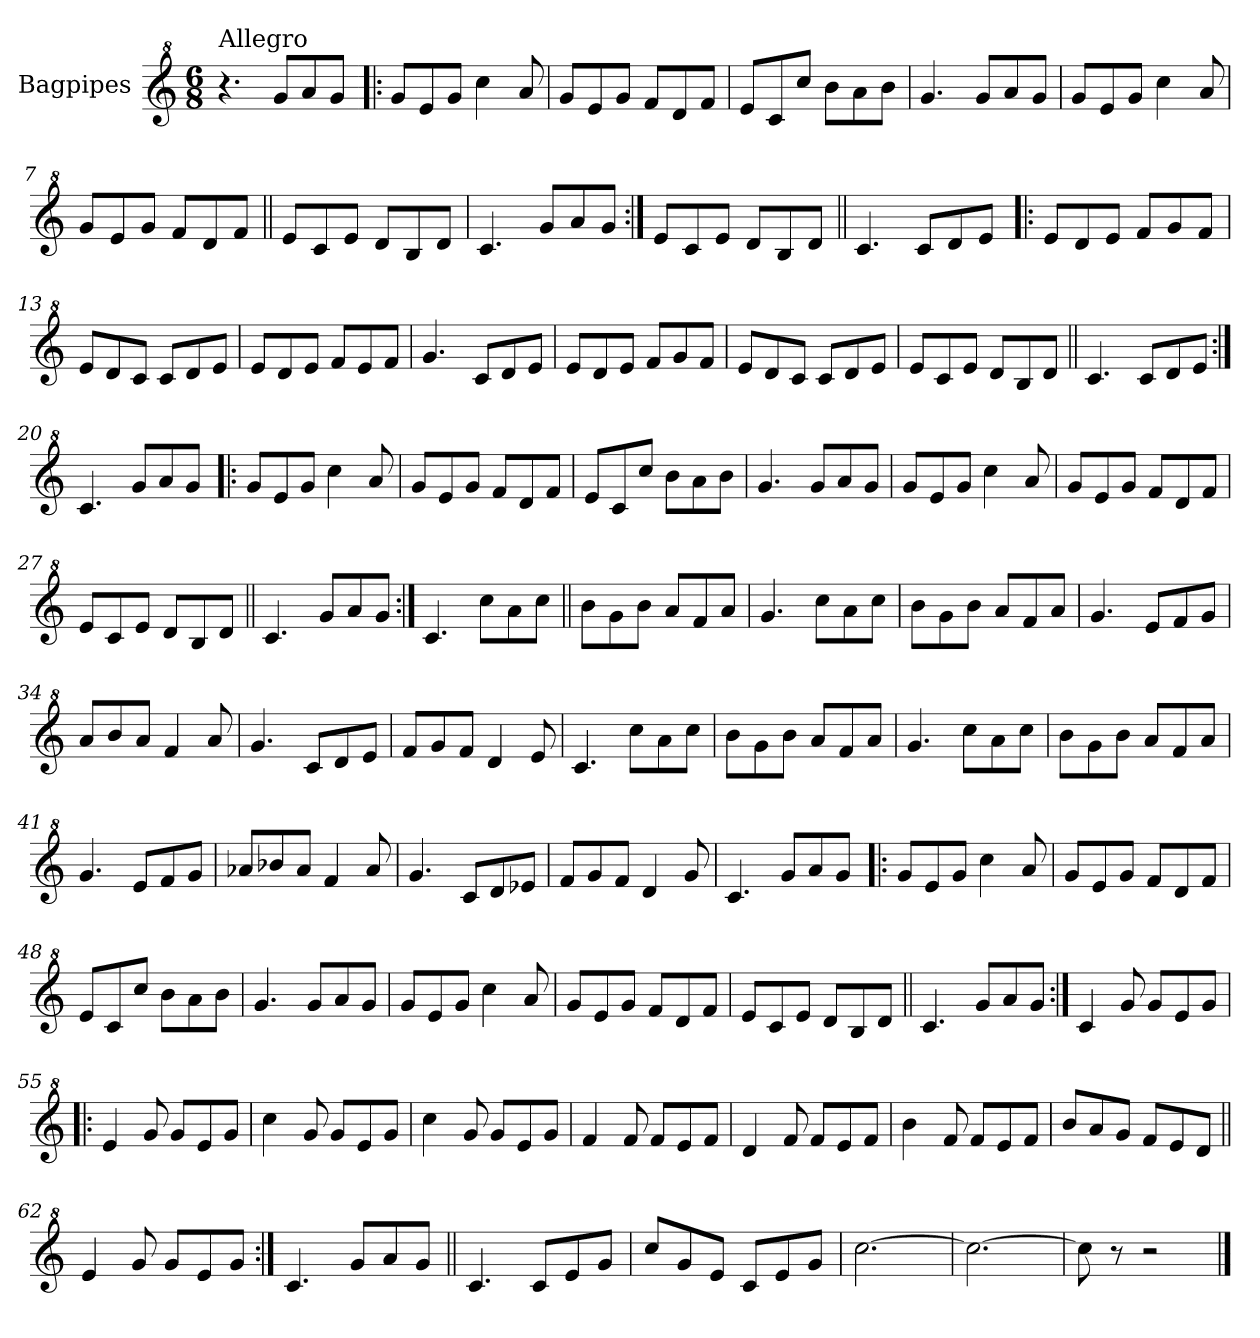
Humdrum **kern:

**kern
*part1
*staff1
*I"Bagpipes
*I'Bag
*clefG^2
*k[]
*C:
*M6/8
=1
!LO:TX:a:t=Allegro
4.r
8gg/L
8aa/
8gg/J
=2!|:
8gg/L
8ee/
8gg/J
4ccc\
8aa/
=3
8gg/L
8ee/
8gg/J
8ff/L
8dd/
8ff/J
=4
8ee/L
8cc/
8ccc/J
8bb\L
8aa\
8bb\J
=5
4.gg/
8gg/L
8aa/
8gg/J
=6
8gg/L
8ee/
8gg/J
4ccc\
8aa/
=7
8gg/L
8ee/
8gg/J
8ff/L
8dd/
8ff/J
!!LO:LB:g=z
=8||
8ee/L
8cc/
8ee/J
8dd/L
8b/
8dd/J
=9
4.cc/
8gg/L
8aa/
8gg/J
=10:|!
8ee/L
8cc/
8ee/J
8dd/L
8b/
8dd/J
=11||
4.cc/
8cc/L
8dd/
8ee/J
=12!|:
8ee/L
8dd/
8ee/J
8ff/L
8gg/
8ff/J
=13
8ee/L
8dd/
8cc/J
8cc/L
8dd/
8ee/J
=14
8ee/L
8dd/
8ee/J
8ff/L
8ee/
8ff/J
!!LO:LB:g=z
=15
4.gg/
8cc/L
8dd/
8ee/J
=16
8ee/L
8dd/
8ee/J
8ff/L
8gg/
8ff/J
=17
8ee/L
8dd/
8cc/J
8cc/L
8dd/
8ee/J
=18
8ee/L
8cc/
8ee/J
8dd/L
8b/
8dd/J
=19||
4.cc/
8cc/L
8dd/
8ee/J
=20:|!
4.cc/
8gg/L
8aa/
8gg/J
=21!|:
8gg/L
8ee/
8gg/J
4ccc\
8aa/
!!LO:LB:g=z
=22
8gg/L
8ee/
8gg/J
8ff/L
8dd/
8ff/J
=23
8ee/L
8cc/
8ccc/J
8bb\L
8aa\
8bb\J
=24
4.gg/
8gg/L
8aa/
8gg/J
=25
8gg/L
8ee/
8gg/J
4ccc\
8aa/
=26
8gg/L
8ee/
8gg/J
8ff/L
8dd/
8ff/J
=27
8ee/L
8cc/
8ee/J
8dd/L
8b/
8dd/J
=28||
4.cc/
8gg/L
8aa/
8gg/J
!!LO:LB:g=z
=29:|!
4.cc/
8ccc\L
8aa\
8ccc\J
=30||
8bb\L
8gg\
8bb\J
8aa/L
8ff/
8aa/J
=31
4.gg/
8ccc\L
8aa\
8ccc\J
=32
8bb\L
8gg\
8bb\J
8aa/L
8ff/
8aa/J
=33
4.gg/
8ee/L
8ff/
8gg/J
=34
8aa/L
8bb/
8aa/J
4ff/
8aa/
=35
4.gg/
8cc/L
8dd/
8ee/J
!!LO:LB:g=z
=36
8ff/L
8gg/
8ff/J
4dd/
8ee/
=37
4.cc/
8ccc\L
8aa\
8ccc\J
=38
8bb\L
8gg\
8bb\J
8aa/L
8ff/
8aa/J
=39
4.gg/
8ccc\L
8aa\
8ccc\J
=40
8bb\L
8gg\
8bb\J
8aa/L
8ff/
8aa/J
=41
4.gg/
8ee/L
8ff/
8gg/J
=42
8aa-X/L
8bb-X/
8aa-/J
4ff/
8aa-/
!!LO:LB:g=z
=43
4.gg/
8cc/L
8dd/
8ee-X/J
=44
8ff/L
8gg/
8ff/J
4dd/
8gg/
=45
4.cc/
8gg/L
8aa/
8gg/J
=46!|:
8gg/L
8ee/
8gg/J
4ccc\
8aa/
=47
8gg/L
8ee/
8gg/J
8ff/L
8dd/
8ff/J
=48
8ee/L
8cc/
8ccc/J
8bb\L
8aa\
8bb\J
=49
4.gg/
8gg/L
8aa/
8gg/J
!!LO:LB:g=z
=50
8gg/L
8ee/
8gg/J
4ccc\
8aa/
=51
8gg/L
8ee/
8gg/J
8ff/L
8dd/
8ff/J
=52
8ee/L
8cc/
8ee/J
8dd/L
8b/
8dd/J
=53||
4.cc/
8gg/L
8aa/
8gg/J
=54:|!
4cc/
8gg/
8gg/L
8ee/
8gg/J
=55!|:
4ee/
8gg/
8gg/L
8ee/
8gg/J
=56
4ccc\
8gg/
8gg/L
8ee/
8gg/J
!!LO:LB:g=z
=57
4ccc\
8gg/
8gg/L
8ee/
8gg/J
=58
4ff/
8ff/
8ff/L
8ee/
8ff/J
=59
4dd/
8ff/
8ff/L
8ee/
8ff/J
=60
4bb\
8ff/
8ff/L
8ee/
8ff/J
=61
8bb/L
8aa/
8gg/J
8ff/L
8ee/
8dd/J
=62||
4ee/
8gg/
8gg/L
8ee/
8gg/J
=63:|!
4.cc/
8gg/L
8aa/
8gg/J
!!LO:PB:g=z
=64||
4.cc/
8cc/L
8ee/
8gg/J
=65
8ccc/L
8gg/
8ee/J
8cc/L
8ee/
8gg/J
=66
[2.ccc\
=67
2.ccc\_
=68
8ccc\]
8r
2r
==
*-
